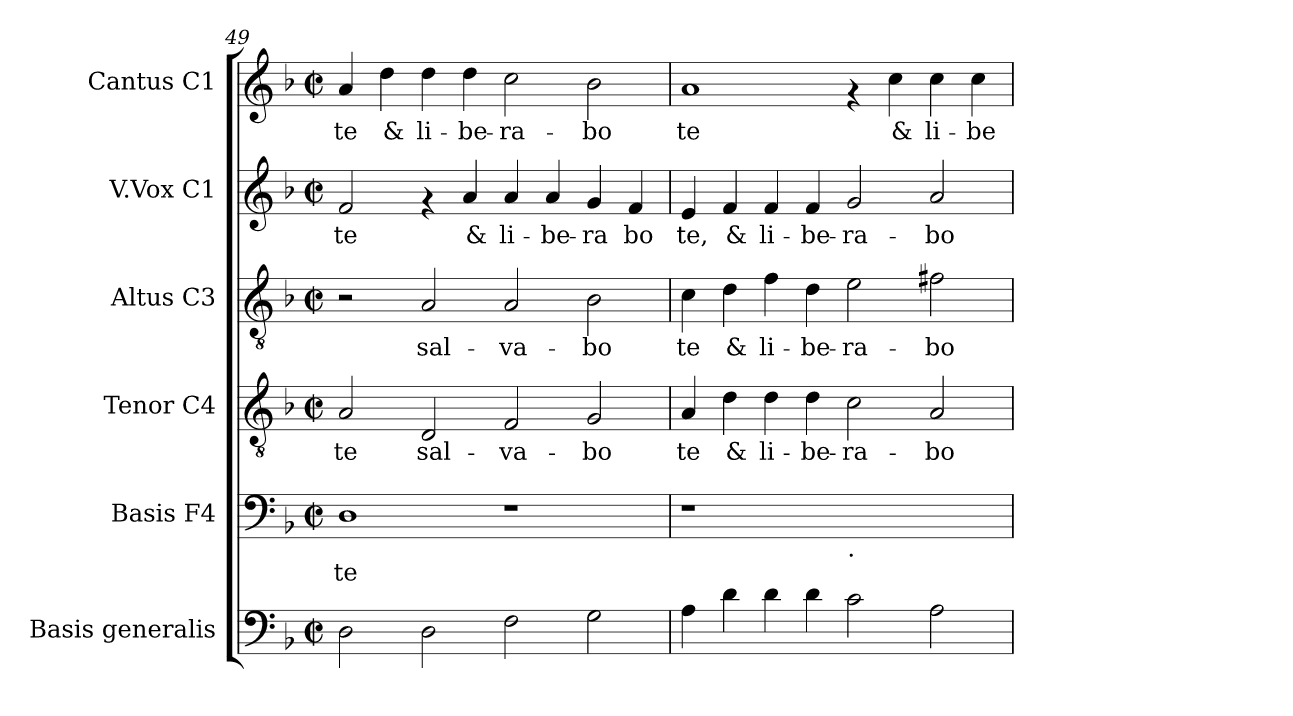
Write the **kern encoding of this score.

**kern	**kern	**text	**kern	**text	**kern	**text	**kern	**text	**kern	**text
*part6	*part5	*part5	*part4	*part4	*part3	*part3	*part2	*part2	*part1	*part1
*staff6	*staff5	*staff5	*staff4	*staff4	*staff3	*staff3	*staff2	*staff2	*staff1	*staff1
*I"Basis  generalis	*I"Basis  F4	*	*I"Tenor  C4	*	*I"Altus  C3	*	*I"V.Vox  C1	*	*I"Cantus  C1	*
*	*I'B	*	*I'T	*	*I'A	*	*	*	*I'C	*
*clefF4	*clefF4	*	*clefGv2	*	*clefGv2	*	*clefG2	*	*clefG2	*
*k[b-]	*k[b-]	*	*k[b-]	*	*k[b-]	*	*k[b-]	*	*k[b-]	*
*F:	*F:	*	*F:	*	*F:	*	*F:	*	*F:	*
*M2/2	*M2/2	*	*M2/2	*	*M2/2	*	*M2/2	*	*M2/2	*
*met(c|)	*met(c|)	*	*met(c|)	*	*met(c|)	*	*met(c|)	*	*met(c|)	*
=49	=49	=49	=49	=49	=49	=49	=49	=49	=49	=49
!	!	!LO:LY:b:cj	!	!LO:LY:b:cj	!	!	!	!LO:LY:b:cj	!	!LO:LY:b:cj
2D\	1D	te	2A/	te	2r	.	2f/	te	4a/	te
!	!	!	!	!	!	!	!	!	!	!LO:LY:b:cj
.	.	.	.	.	.	.	.	.	4dd\	&
!	!	!	!	!LO:LY:b:cj	!	!LO:LY:b:cj	!	!	!	!LO:LY:b:cj
2D\	.	.	2D/	sal-	2A/	sal-	4rf	.	4dd\	li-
!	!	!	!	!	!	!	!	!LO:LY:b:cj	!	!LO:LY:b:cj
.	.	.	.	.	.	.	4a/	&	4dd\	-be-
!	!	!	!	!LO:LY:b:cj	!	!LO:LY:b:cj	!	!LO:LY:b:cj	!	!LO:LY:b:cj
2F\	1r	.	2F/	-va-	2A/	-va-	4a/	li-	2cc\	-ra-
!	!	!	!	!	!	!	!	!LO:LY:b:cj	!	!
.	.	.	.	.	.	.	4a/	-be-	.	.
!	!	!	!	!LO:LY:b:cj	!	!LO:LY:b:cj	!	!LO:LY:b:cj	!	!LO:LY:b:cj
2G\	.	.	2G/	-bo	2B-\	-bo	4g/	-ra	2b-\	-bo
!	!	!	!	!	!	!	!	!LO:LY:b:cj	!	!
.	.	.	.	.	.	.	4f/	bo	.	.
!!LO:LB:g=z
=50	=50	=50	=50	=50	=50	=50	=50	=50	=50	=50
!	!	!	!	!LO:LY:b:cj	!	!LO:LY:b:cj	!	!LO:LY:b:cj	!	!LO:LY:b:cj
4A\	1r	.	4A/	te	4c\	te	4e/	te,	1a	te
!	!	!	!	!LO:LY:b:cj	!	!LO:LY:b:cj	!	!LO:LY:b:cj	!	!
4d\	.	.	4d\	&	4d\	&	4f/	&	.	.
!	!	!	!	!LO:LY:b:cj	!	!LO:LY:b:cj	!	!LO:LY:b:cj	!	!
4d\	.	.	4d\	li-	4f\	li-	4f/	li-	.	.
!	!	!	!	!LO:LY:b:cj	!	!LO:LY:b:cj	!	!LO:LY:b:cj	!	!
4d\	.	.	4d\	-be-	4d\	-be-	4f/	-be-	.	.
!	!LO:TX:b:t=.	!	!	!	!	!	!	!	!	!
!	!	!	!	!LO:LY:b:cj	!	!LO:LY:b:cj	!	!LO:LY:b:cj	!	!
2c\	1ryy	.	2c\	-ra-	2e\	-ra-	2g/	-ra-	4rf	.
!	!	!	!	!	!	!	!	!	!	!LO:LY:b:cj
.	.	.	.	.	.	.	.	.	4cc\	&
!	!	!	!	!LO:LY:b:cj	!	!LO:LY:b:cj	!	!LO:LY:b:cj	!	!LO:LY:b:cj
2A\	.	.	2A/	-bo	2f#X\	-bo	2a/	-bo	4cc\	li-
!	!	!	!	!	!	!	!	!	!	!LO:LY:b:cj
.	.	.	.	.	.	.	.	.	4cc\	-be-
=	=	=	=	=	=	=	=	=	=	=
*-	*-	*-	*-	*-	*-	*-	*-	*-	*-	*-
